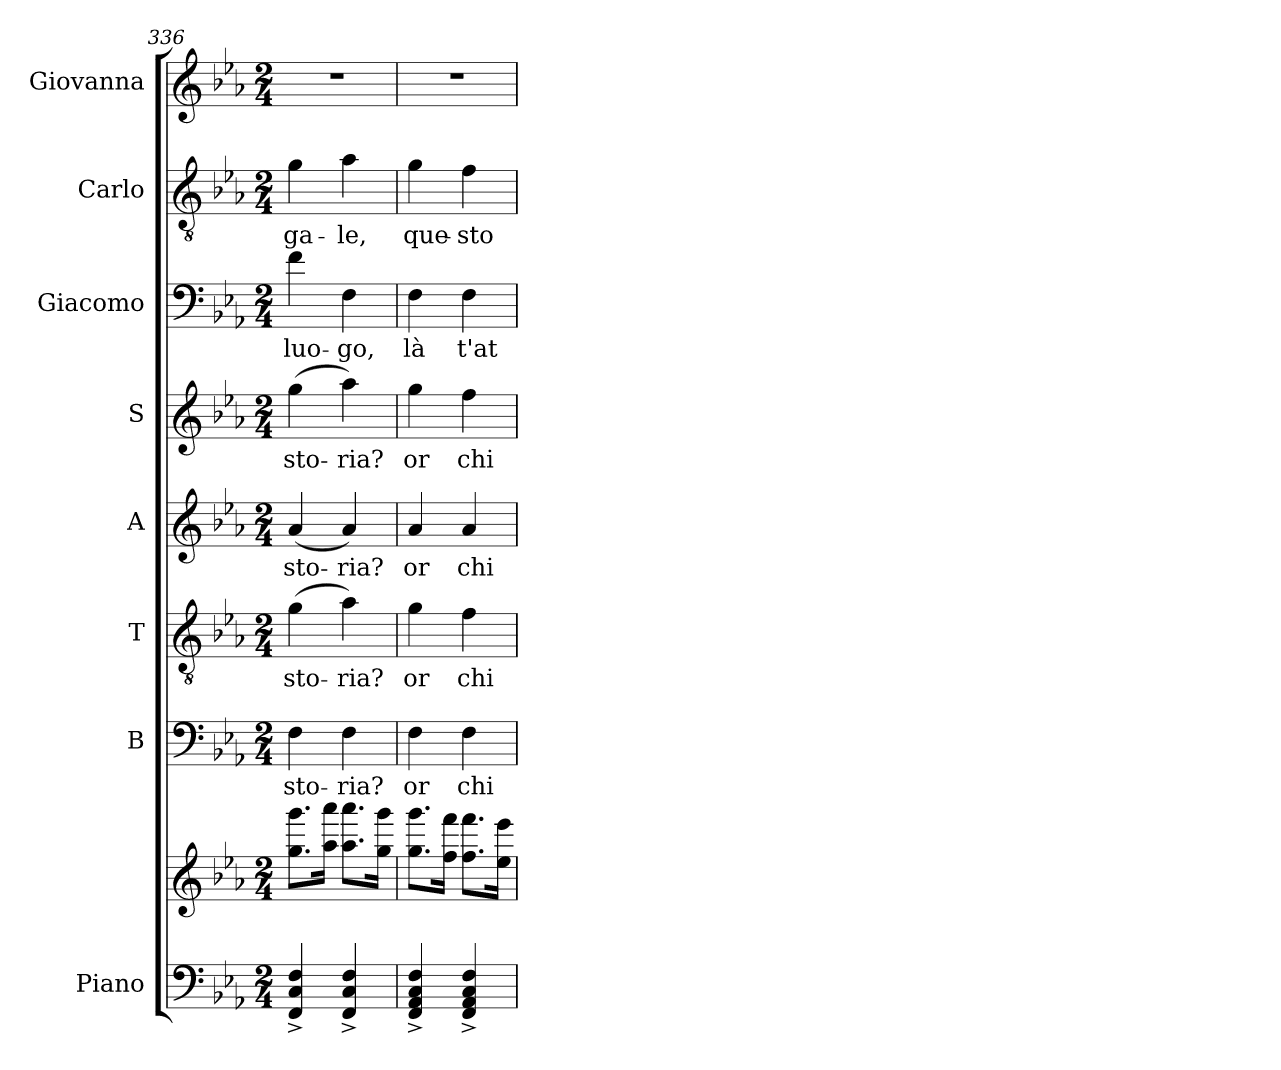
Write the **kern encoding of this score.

**kern	**kern	**kern	**text	**kern	**text	**kern	**text	**kern	**text	**kern	**text	**kern	**text	**kern
*part8	*part8	*part7	*part7	*part6	*part6	*part5	*part5	*part4	*part4	*part3	*part3	*part2	*part2	*part1
*staff9	*staff8	*staff7	*staff7	*staff6	*staff6	*staff5	*staff5	*staff4	*staff4	*staff3	*staff3	*staff2	*staff2	*staff1
*I"Piano	*	*I"B	*	*I"T	*	*I"A	*	*I"S	*	*I"Giacomo	*	*I"Carlo	*	*I"Giovanna
*I'Pno	*	*I'B	*	*I'T	*	*I'A	*	*I'S	*	*	*	*	*	*
*clefF4	*clefG2	*clefF4	*	*clefGv2	*	*clefG2	*	*clefG2	*	*clefF4	*	*clefGv2	*	*clefG2
*k[b-e-a-]	*k[b-e-a-]	*k[b-e-a-]	*	*k[b-e-a-]	*	*k[b-e-a-]	*	*k[b-e-a-]	*	*k[b-e-a-]	*	*k[b-e-a-]	*	*k[b-e-a-]
*M2/4	*M2/4	*M2/4	*	*M2/4	*	*M2/4	*	*M2/4	*	*M2/4	*	*M2/4	*	*M2/4
=336	=336	=336	=336	=336	=336	=336	=336	=336	=336	=336	=336	=336	=336	=336
!	!	!	!LO:LY:b	!	!LO:LY:b	!	!LO:LY:b	!	!LO:LY:b	!	!LO:LY:b	!	!LO:LY:b	!
4FF/^ 4C/^ 4F/^	8.gg\ 8.ggg\L	4F\	sto-	(4g\	sto-	(>4a-/	sto-	(4gg\	sto-	4f\	luo-	4g\	-ga-	2r
.	16aa-\ 16aaa-\Jk	.	.	.	.	.	.	.	.	.	.	.	.	.
!	!	!	!LO:LY:b	!	!LO:LY:b	!	!LO:LY:b	!	!LO:LY:b	!	!LO:LY:b	!	!LO:LY:b	!
4FF/^ 4C/^ 4F/^	8.aa-\ 8.aaa-\L	4F\	-ria?	4a-\)	-ria?	4a-/)	-ria?	4aa-\)	-ria?	4F\	-go,	4a-\	-le,	.
.	16gg\ 16ggg\Jk	.	.	.	.	.	.	.	.	.	.	.	.	.
=337	=337	=337	=337	=337	=337	=337	=337	=337	=337	=337	=337	=337	=337	=337
!	!	!	!LO:LY:b	!	!LO:LY:b	!	!LO:LY:b	!	!LO:LY:b	!	!LO:LY:b	!	!LO:LY:b	!
4FF/^ 4AA-/^ 4C/^ 4F/^	8.gg\ 8.ggg\L	4F\	or	4g\	or	4a-/	or	4gg\	or	4F\	là	4g\	que-	2r
.	16ff\ 16fff\Jk	.	.	.	.	.	.	.	.	.	.	.	.	.
!	!	!	!LO:LY:b	!	!LO:LY:b	!	!LO:LY:b	!	!LO:LY:b	!	!LO:LY:b	!	!LO:LY:b	!
4FF/^ 4AA-/^ 4C/^ 4F/^	8.ff\ 8.fff\L	4F\	chi	4f\	chi	4a-/	chi	4ff\	chi	4F\	t'at-	4f\	-sto	.
.	16ee-\ 16eee-\Jk	.	.	.	.	.	.	.	.	.	.	.	.	.
=	=	=	=	=	=	=	=	=	=	=	=	=	=	=
*-	*-	*-	*-	*-	*-	*-	*-	*-	*-	*-	*-	*-	*-	*-
